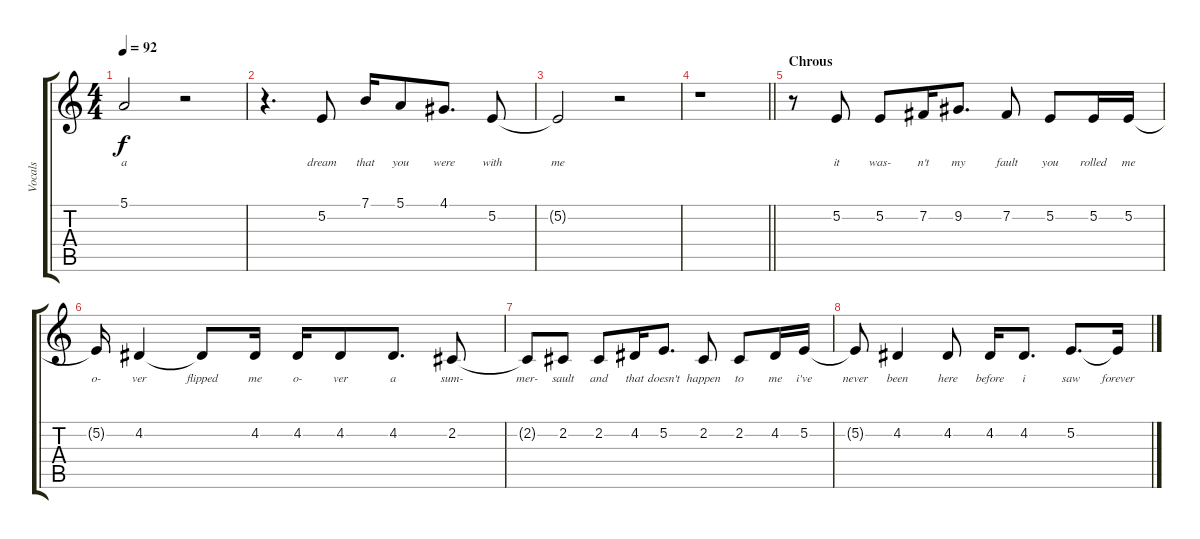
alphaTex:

\track ("Vocals" "Vocals") {instrument flute}
\staff {score tabs}
\tuning (E4 B3 G3 D3 A2 E2) {hide}
\ts (4 4)
\tempo 92
\clef g2
\ks c
5.1{t}.2{lyrics (0 "a") lyrics (1 "") lyrics (2 "") lyrics (3 "") lyrics (4 "") dy f} r.2 |
r.4{d} 5.2.8{lyrics (0 "dream") lyrics (1 "") lyrics (2 "") lyrics (3 "") lyrics (4 "")} 7.1.16{lyrics (0 "that") lyrics (1 "") lyrics (2 "") lyrics (3 "") lyrics (4 "")} 5.1.8{lyrics (0 "you") lyrics (1 "") lyrics (2 "") lyrics (3 "") lyrics (4 "")} 4.1.8{d lyrics (0 "were") lyrics (1 "") lyrics (2 "") lyrics (3 "") lyrics (4 "")} 5.2.8{lyrics (0 "with") lyrics (1 "") lyrics (2 "") lyrics (3 "") lyrics (4 "")} |
5.2{t}.2{lyrics (0 "me") lyrics (1 "") lyrics (2 "") lyrics (3 "") lyrics (4 "")} r.2 |
\barLineRight lightlight
r.1 |
\section ("" "Chrous")
r.8 5.2.8{lyrics (0 "it") lyrics (1 "") lyrics (2 "") lyrics (3 "") lyrics (4 "")} 5.2.8{lyrics (0 "was-") lyrics (1 "") lyrics (2 "") lyrics (3 "") lyrics (4 "")} 7.2.16{lyrics (0 "n't") lyrics (1 "") lyrics (2 "") lyrics (3 "") lyrics (4 "")} 9.2.8{d lyrics (0 "my") lyrics (1 "") lyrics (2 "") lyrics (3 "") lyrics (4 "")} 7.2.8{lyrics (0 "fault") lyrics (1 "") lyrics (2 "") lyrics (3 "") lyrics (4 "")} 5.2.8{lyrics (0 "you") lyrics (1 "") lyrics (2 "") lyrics (3 "") lyrics (4 "")} 5.2.16{lyrics (0 "rolled") lyrics (1 "") lyrics (2 "") lyrics (3 "") lyrics (4 "")} 5.2.16{lyrics (0 "me") lyrics (1 "") lyrics (2 "") lyrics (3 "") lyrics (4 "")} |
5.2{t}.16{lyrics (0 "o-") lyrics (1 "") lyrics (2 "") lyrics (3 "") lyrics (4 "")} 4.2.4{lyrics (0 "ver") lyrics (1 "") lyrics (2 "") lyrics (3 "") lyrics (4 "")} 4.2{t}.8{lyrics (0 "flipped") lyrics (1 "") lyrics (2 "") lyrics (3 "") lyrics (4 "")} 4.2.16{lyrics (0 "me") lyrics (1 "") lyrics (2 "") lyrics (3 "") lyrics (4 "")} 4.2.16{lyrics (0 "o-") lyrics (1 "") lyrics (2 "") lyrics (3 "") lyrics (4 "")} 4.2.8{lyrics (0 "ver") lyrics (1 "") lyrics (2 "") lyrics (3 "") lyrics (4 "")} 4.2.8{d lyrics (0 "a") lyrics (1 "") lyrics (2 "") lyrics (3 "") lyrics (4 "")} 2.2.8{lyrics (0 "sum-") lyrics (1 "") lyrics (2 "") lyrics (3 "") lyrics (4 "")} |
2.2{t}.8{lyrics (0 "mer-") lyrics (1 "") lyrics (2 "") lyrics (3 "") lyrics (4 "")} 2.2.8{lyrics (0 "sault") lyrics (1 "") lyrics (2 "") lyrics (3 "") lyrics (4 "")} 2.2.8{lyrics (0 "and") lyrics (1 "") lyrics (2 "") lyrics (3 "") lyrics (4 "")} 4.2.16{lyrics (0 "that") lyrics (1 "") lyrics (2 "") lyrics (3 "") lyrics (4 "")} 5.2.8{d lyrics (0 "doesn't") lyrics (1 "") lyrics (2 "") lyrics (3 "") lyrics (4 "")} 2.2.8{lyrics (0 "happen") lyrics (1 "") lyrics (2 "") lyrics (3 "") lyrics (4 "")} 2.2.8{lyrics (0 "to") lyrics (1 "") lyrics (2 "") lyrics (3 "") lyrics (4 "")} 4.2.16{lyrics (0 "me") lyrics (1 "") lyrics (2 "") lyrics (3 "") lyrics (4 "")} 5.2.16{lyrics (0 "i've") lyrics (1 "") lyrics (2 "") lyrics (3 "") lyrics (4 "")} |
5.2{t}.8{lyrics (0 "never") lyrics (1 "") lyrics (2 "") lyrics (3 "") lyrics (4 "")} 4.2.4{lyrics (0 "been") lyrics (1 "") lyrics (2 "") lyrics (3 "") lyrics (4 "")} 4.2.8{lyrics (0 "here") lyrics (1 "") lyrics (2 "") lyrics (3 "") lyrics (4 "")} 4.2.16{lyrics (0 "before") lyrics (1 "") lyrics (2 "") lyrics (3 "") lyrics (4 "")} 4.2.8{d lyrics (0 "i") lyrics (1 "") lyrics (2 "") lyrics (3 "") lyrics (4 "")} 5.2.8{d lyrics (0 "saw") lyrics (1 "") lyrics (2 "") lyrics (3 "") lyrics (4 "")} 5.2{t}.16{lyrics (0 "forever") lyrics (1 "") lyrics (2 "") lyrics (3 "") lyrics (4 "")}
